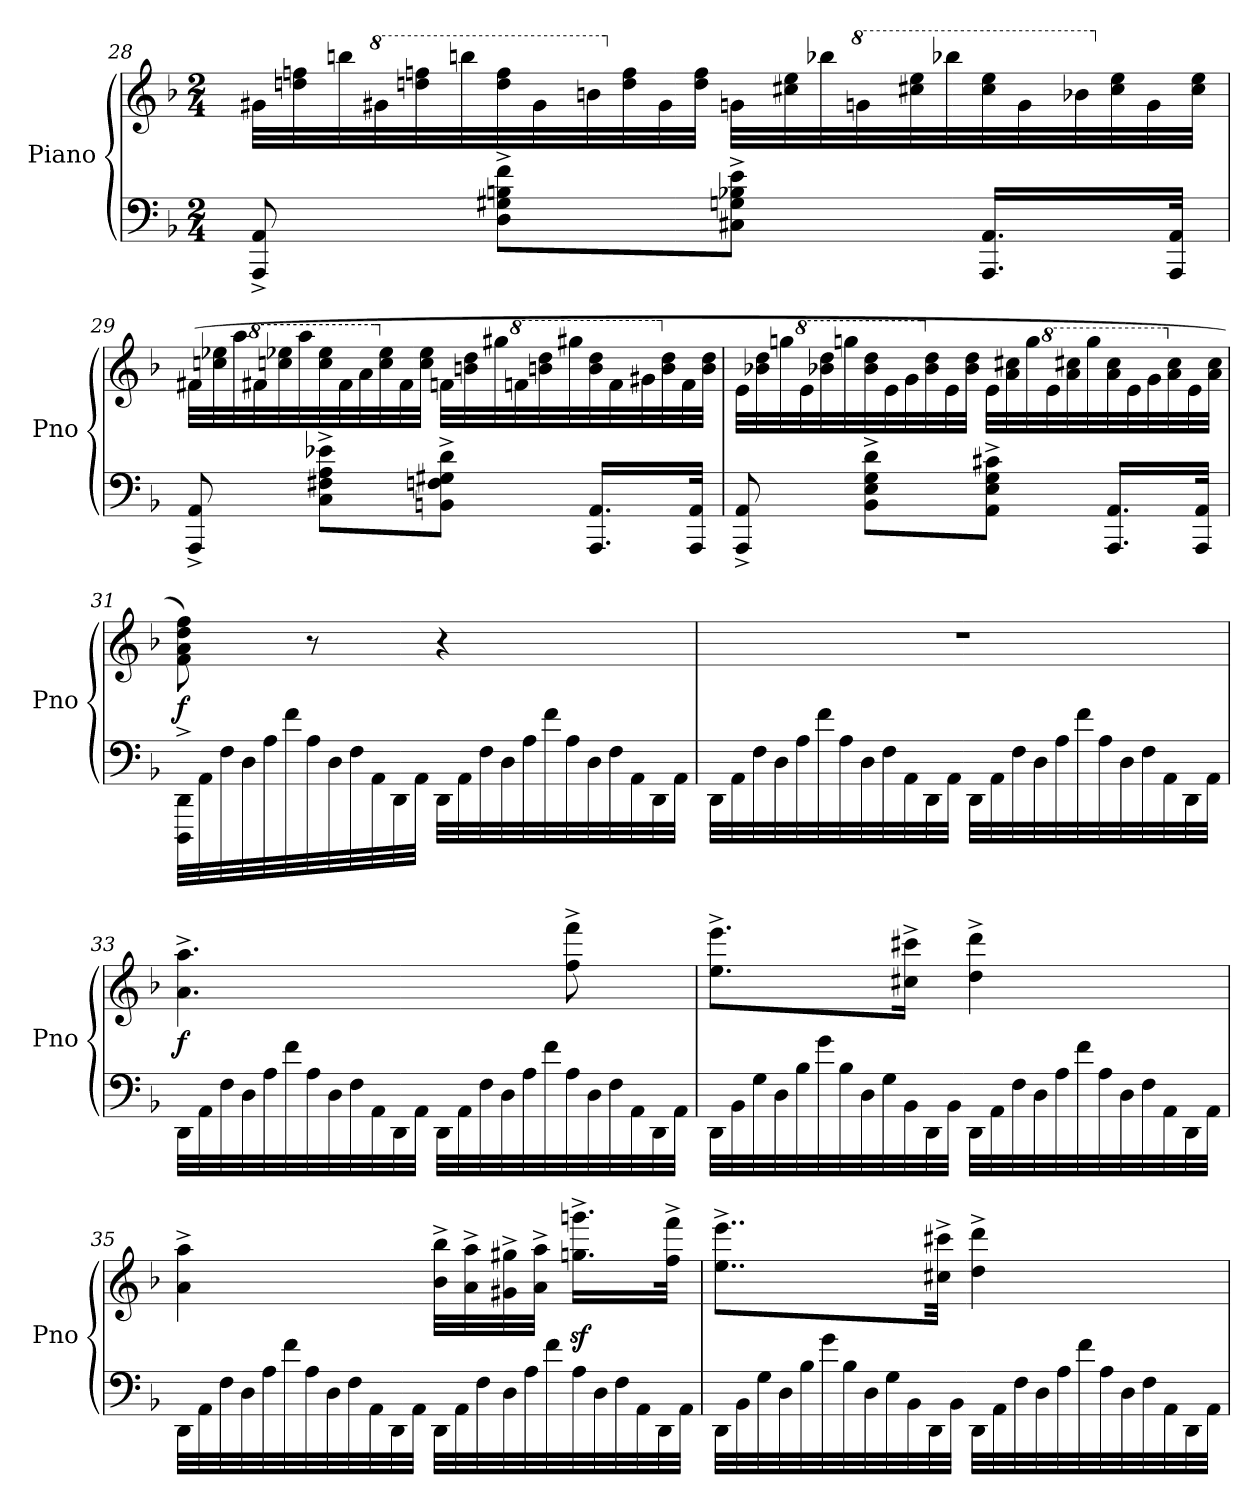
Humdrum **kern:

**kern	**kern	**dynam
*part1	*part1	*part1
*staff2	*staff1	*staff1/2
*I"Piano	*	*
*I'Pno	*	*
*clefF4	*clefG2	*
*k[b-]	*k[b-]	*
*M2/4	*M2/4	*
*	*Xtuplet	*
=28	=28	=28
8AAA/^ 8AA/^	48g#X\LLL	.
.	48ddn\ 48ffn\	.
.	48bbn\	.
*	*8va	*
.	48gg#X\	.
.	48dddn\ 48fffn\	.
.	48bbbn\	.
8D\^ 8G#X\^ 8Bn\^ 8f\^L	48ddd\ 48fff\	.
.	48gg#\	.
.	48bbn\	.
*	*X8va	*
.	48dd\ 48ff\	.
.	48g#\	.
.	48dd\ 48ff\JJJ	.
8C#X\^ 8Gn\^ 8B-X\^ 8e\^J	48gn\LLL	.
.	48cc#X\ 48ee\	.
.	48bb-X\	.
*	*8va	*
.	48ggn\	.
.	48ccc#X\ 48eee\	.
.	48bbb-X\	.
16.AAA/ 16.AA/LL	48ccc#\ 48eee\	.
.	48gg\	.
.	48bb-X\	.
*	*X8va	*
.	48cc#\ 48ee\	.
.	48g\	.
32AAA/ 32AA/JJk	.	.
.	48cc#\ 48ee\JJJ	.
!!LO:PB:g=z
=29	=29	=29
8AAA/^ 8AA/^	(48f#X\LLL	.
.	48ccn\ 48ee-X\	.
.	48aa\	.
*	*8va	*
.	48ff#X\	.
.	48cccn\ 48eee-X\	.
.	48aaa\	.
8C\^ 8F#X\^ 8A\^ 8e-X\^L	48ccc\ 48eee-\	.
.	48ff#\	.
.	48aa\	.
*	*X8va	*
.	48cc\ 48ee-\	.
.	48f#\	.
.	48cc\ 48ee-\JJJ	.
8BBn\^ 8Fn\^ 8G#X\^ 8d\^J	48fn\LLL	.
.	48bn\ 48dd\	.
.	48gg#X\	.
*	*8va	*
.	48ffn\	.
.	48bbn\ 48ddd\	.
.	48ggg#X\	.
16.AAA/ 16.AA/LL	48bb\ 48ddd\	.
.	48ff\	.
.	48gg#X\	.
*	*X8va	*
.	48b\ 48dd\	.
.	48f\	.
32AAA/ 32AA/JJk	.	.
.	48b\ 48dd\JJJ	.
=30	=30	=30
8AAA/^ 8AA/^	48e\LLL	.
.	48b-X\ 48dd\	.
.	48ggn\	.
*	*8va	*
.	48ee\	.
.	48bb-X\ 48ddd\	.
.	48gggn\	.
8BB-\^ 8E\^ 8G\^ 8d\^L	48bb-\ 48ddd\	.
.	48ee\	.
.	48gg\	.
*	*X8va	*
.	48b-\ 48dd\	.
.	48e\	.
.	48b-\ 48dd\JJJ	.
8AA\^ 8E\^ 8G\^ 8c#X\^J	48e\LLL	.
.	48a\ 48cc#X\	.
.	48gg\	.
*	*8va	*
.	48ee\	.
.	48aa\ 48ccc#X\	.
.	48ggg\	.
16.AAA/ 16.AA/LL	48aa\ 48ccc#\	.
.	48ee\	.
.	48gg\	.
*	*X8va	*
.	48a\ 48cc#\	.
.	48e\	.
32AAA/ 32AA/JJk	.	.
.	48a\ 48cc#\JJJ	.
!!LO:LB:g=z
=31	=31	=31
*Xtuplet	*	*
!	!	!LO:DY:b
48DDD\^ 48DD\^LLL	8f\ 8a\ 8dd\ 8ff\)	f
48AA\	.	.
48F\	.	.
48D\	.	.
48A\	.	.
48f\	.	.
48A\	8r	.
48D\	.	.
48F\	.	.
48AA\	.	.
48DD\	.	.
48AA\JJJ	.	.
48DD\LLL	4r	.
48AA\	.	.
48F\	.	.
48D\	.	.
48A\	.	.
48f\	.	.
48A\	.	.
48D\	.	.
48F\	.	.
48AA\	.	.
48DD\	.	.
48AA\JJJ	.	.
=32	=32	=32
48DD\LLL	2r	.
48AA\	.	.
48F\	.	.
48D\	.	.
48A\	.	.
48f\	.	.
48A\	.	.
48D\	.	.
48F\	.	.
48AA\	.	.
48DD\	.	.
48AA\JJJ	.	.
48DD\LLL	.	.
48AA\	.	.
48F\	.	.
48D\	.	.
48A\	.	.
48f\	.	.
48A\	.	.
48D\	.	.
48F\	.	.
48AA\	.	.
48DD\	.	.
48AA\JJJ	.	.
!!LO:LB:g=z
=33	=33	=33
!	!	!LO:DY:b
48DD\LLL	4.a\^ 4.aa\^	f
48AA\	.	.
48F\	.	.
48D\	.	.
48A\	.	.
48f\	.	.
48A\	.	.
48D\	.	.
48F\	.	.
48AA\	.	.
48DD\	.	.
48AA\JJJ	.	.
48DD\LLL	.	.
48AA\	.	.
48F\	.	.
48D\	.	.
48A\	.	.
48f\	.	.
48A\	8ff\^ 8fff\^	.
48D\	.	.
48F\	.	.
48AA\	.	.
48DD\	.	.
48AA\JJJ	.	.
=34	=34	=34
48DD\LLL	8.ee\^ 8.eee\^L	.
48BB-\	.	.
48G\	.	.
48D\	.	.
48B-\	.	.
48g\	.	.
48B-\	.	.
48D\	.	.
48G\	.	.
48BB-\	16cc#X\^ 16ccc#X\^Jk	.
48DD\	.	.
48BB-\JJJ	.	.
48DD\LLL	4dd\^ 4ddd\^	.
48AA\	.	.
48F\	.	.
48D\	.	.
48A\	.	.
48f\	.	.
48A\	.	.
48D\	.	.
48F\	.	.
48AA\	.	.
48DD\	.	.
48AA\JJJ	.	.
!!LO:LB:g=z
=35	=35	=35
48DD\LLL	4a\^ 4aa\^	.
48AA\	.	.
48F\	.	.
48D\	.	.
48A\	.	.
48f\	.	.
48A\	.	.
48D\	.	.
48F\	.	.
48AA\	.	.
48DD\	.	.
48AA\JJJ	.	.
48DD\LLL	32b-\^ 32bb-\^LLL	.
48AA\	.	.
.	32a\^ 32aa\^	.
48F\	.	.
48D\	32g#X\^ 32gg#X\^	.
48A\	.	.
.	32a\^ 32aa\^JJJ	.
48f\	.	.
48A\	16.ggn\z<^ 16.gggn\z<^LL	.
48D\	.	.
48F\	.	.
48AA\	.	.
48DD\	.	.
.	32ff\^ 32fff\^JJk	.
48AA\JJJ	.	.
=36	=36	=36
48DD\LLL	8..ee\^ 8..eee\^L	.
48BB-\	.	.
48G\	.	.
48D\	.	.
48B-\	.	.
48g\	.	.
48B-\	.	.
48D\	.	.
48G\	.	.
48BB-\	.	.
48DD\	.	.
.	32cc#X\^ 32ccc#X\^Jkk	.
48BB-\JJJ	.	.
48DD\LLL	4dd\^ 4ddd\^	.
48AA\	.	.
48F\	.	.
48D\	.	.
48A\	.	.
48f\	.	.
48A\	.	.
48D\	.	.
48F\	.	.
48AA\	.	.
48DD\	.	.
48AA\JJJ	.	.
=	=	=
*-	*-	*-
